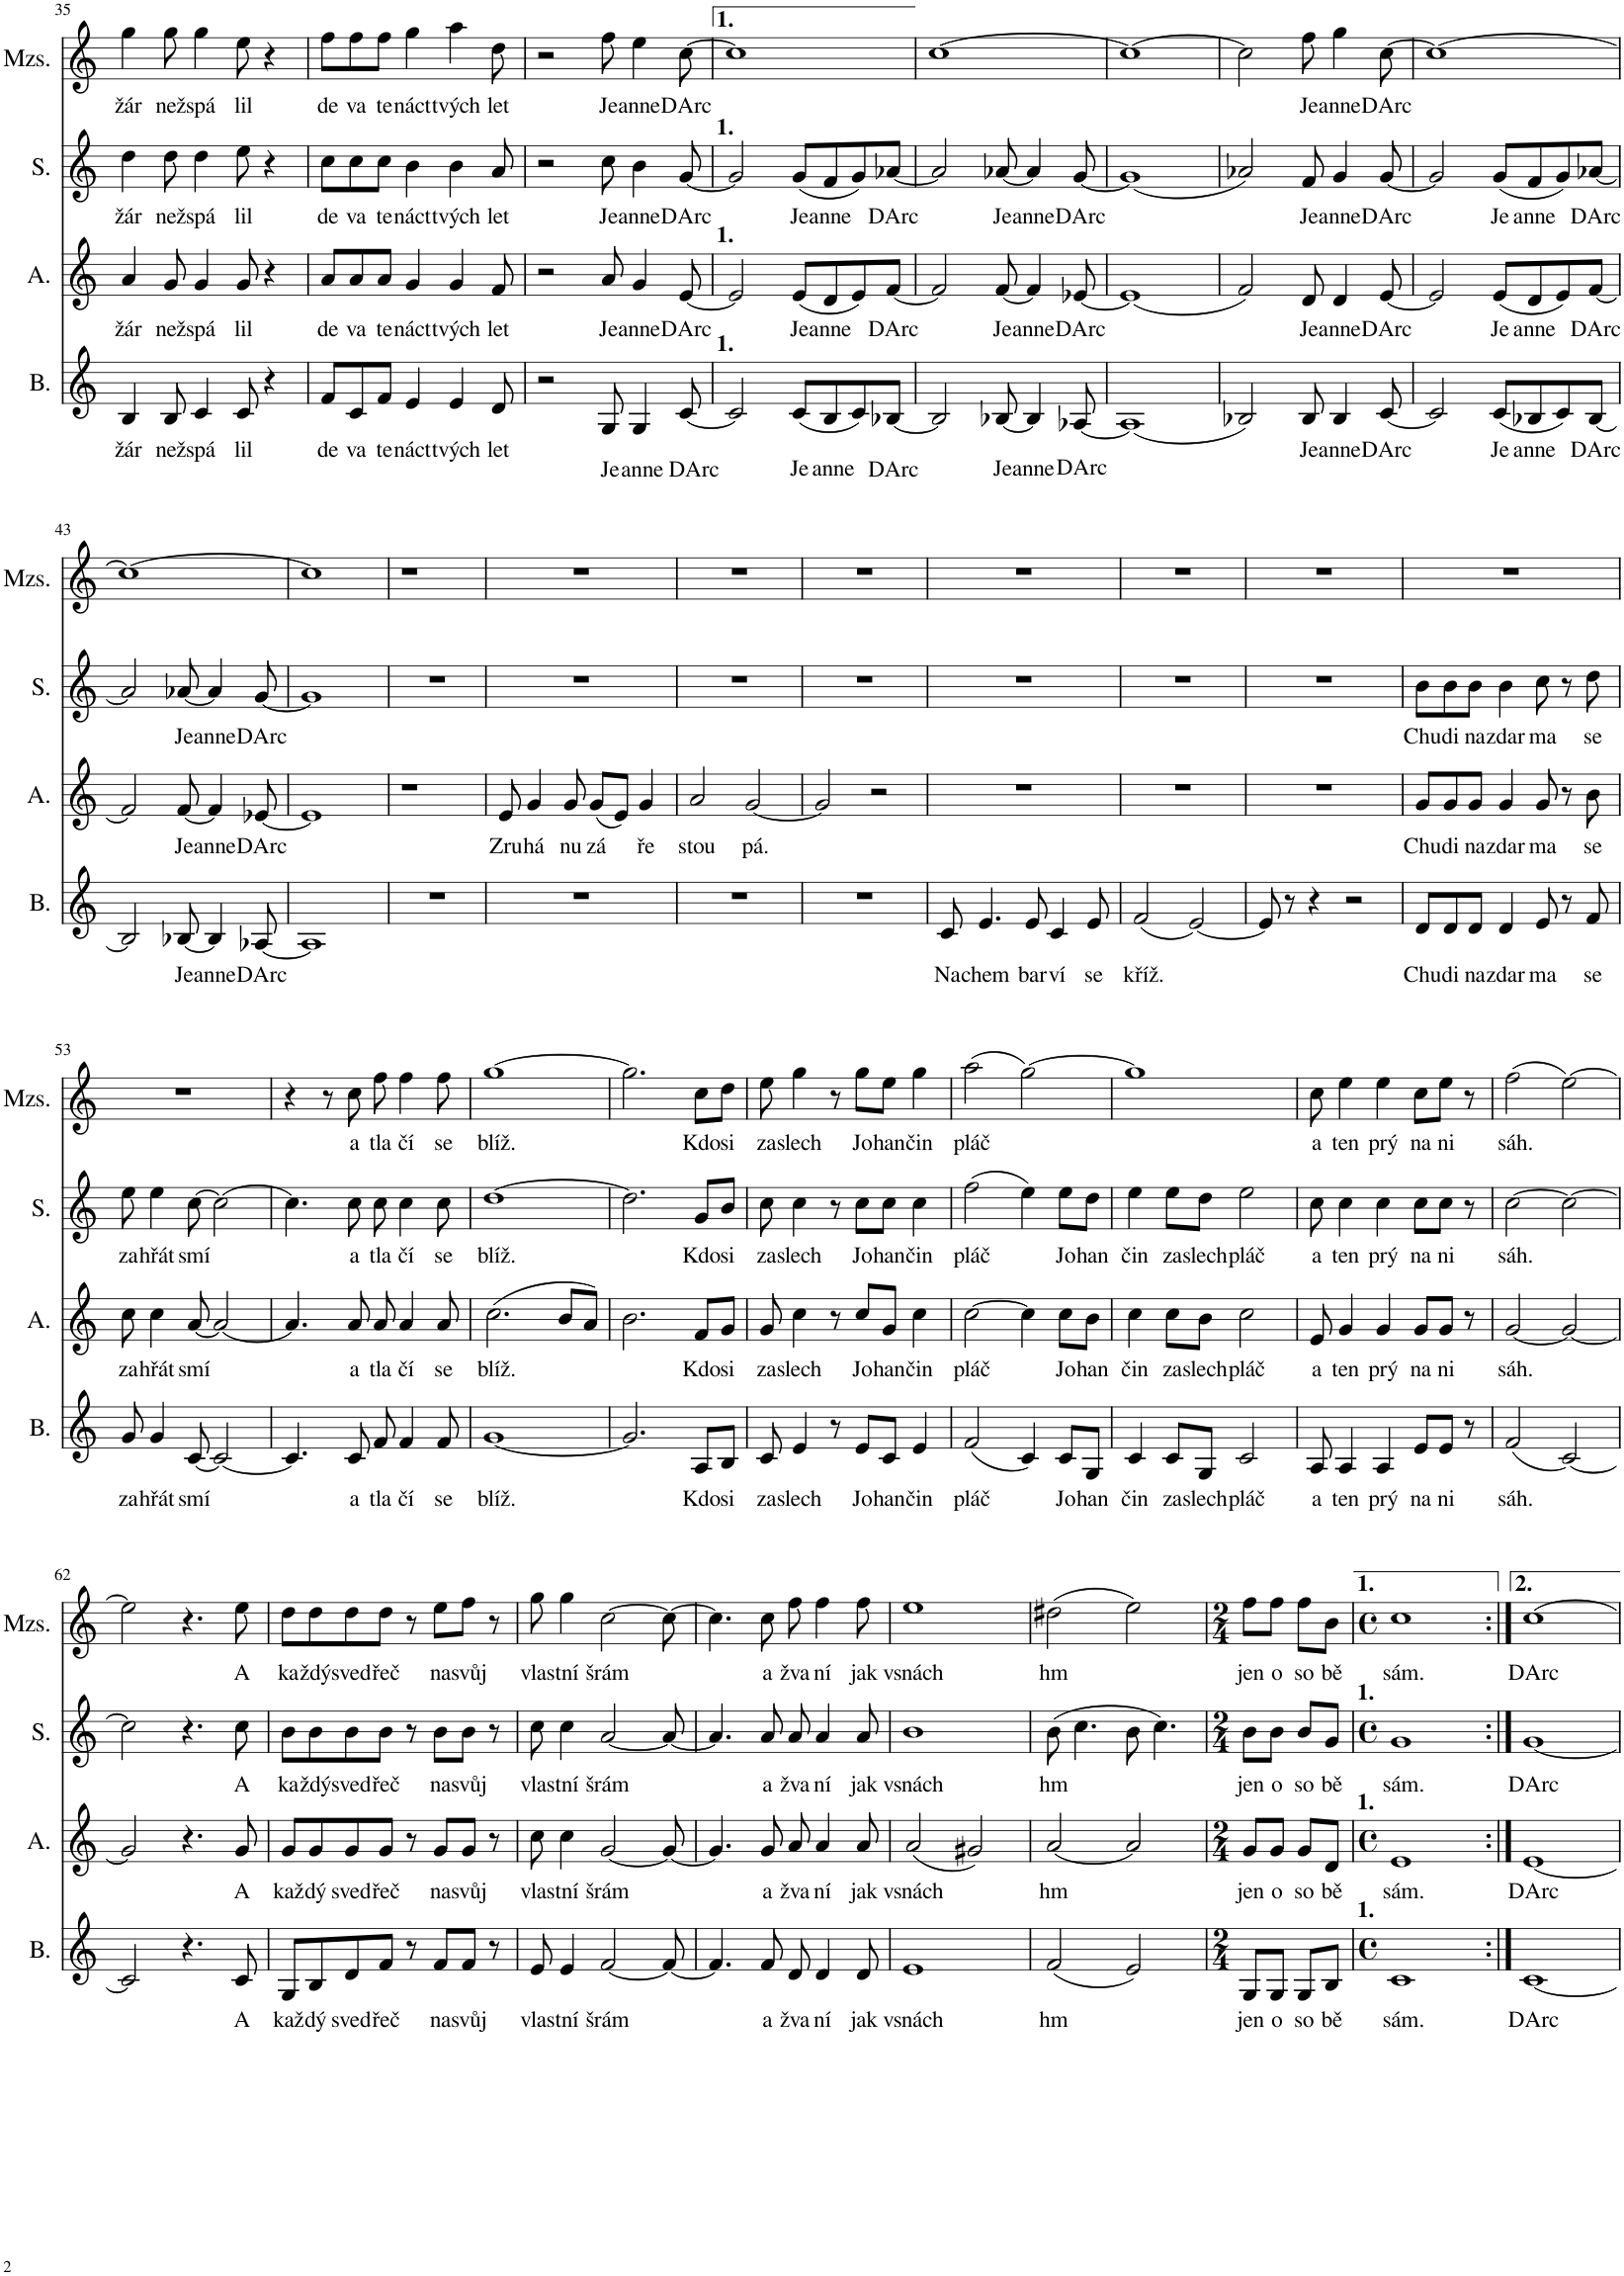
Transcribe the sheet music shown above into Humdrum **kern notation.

**kern	**text	**kern	**text	**kern	**text	**kern	**text
*part4	*part4	*part3	*part3	*part2	*part2	*part1	*part1
*staff4	*staff4	*staff3	*staff3	*staff2	*staff2	*staff1	*staff1
*I"Bas	*	*I"Alt	*	*I"Soprán	*	*I"Mezzosoprán	*
*I'B.	*	*I'A.	*	*I'S.	*	*I'Mzs.	*
!!LO:PB:g=z
*clefG2	*	*clefG2	*	*clefG2	*	*clefG2	*
*k[]	*	*k[]	*	*k[]	*	*k[]	*
*M4/4	*	*M4/4	*	*M4/4	*	*M4/4	*
*met(c)	*	*met(c)	*	*met(c)	*	*met(c)	*
=35	=35	=35	=35	=35	=35	=35	=35
!	!LO:LY:b	!	!LO:LY:b	!	!LO:LY:b	!	!LO:LY:b
4B/	žár	4a/	žár	4dd\	žár	4gg\	žár
!	!LO:LY:b	!	!LO:LY:b	!	!LO:LY:b	!	!LO:LY:b
8B/	než	8g/	než	8dd\	než	8gg\	než
!	!LO:LY:b	!	!LO:LY:b	!	!LO:LY:b	!	!LO:LY:b
4c/	spá	4g/	spá	4dd\	spá	4gg\	spá
!	!LO:LY:b	!	!LO:LY:b	!	!LO:LY:b	!	!LO:LY:b
8c/	lil	8g/	lil	8ee\	lil	8ee\	lil
4r	.	4r	.	4r	.	4r	.
=36	=36	=36	=36	=36	=36	=36	=36
!	!LO:LY:b	!	!LO:LY:b	!	!LO:LY:b	!	!LO:LY:b
8f/L	de	8a/L	de	8cc\L	de	8ff\L	de
!	!LO:LY:b	!	!LO:LY:b	!	!LO:LY:b	!	!LO:LY:b
8c/	va	8a/	va	8cc\	va	8ff\	va
!	!LO:LY:b	!	!LO:LY:b	!	!LO:LY:b	!	!LO:LY:b
8f/J	te	8a/J	te	8cc\J	te	8ff\J	te
!	!LO:LY:b	!	!LO:LY:b	!	!LO:LY:b	!	!LO:LY:b
4e/	náct	4g/	náct	4b\	náct	4gg\	náct
!	!LO:LY:b	!	!LO:LY:b	!	!LO:LY:b	!	!LO:LY:b
4e/	tvých	4g/	tvých	4b\	tvých	4aa\	tvých
!	!LO:LY:b	!	!LO:LY:b	!	!LO:LY:b	!	!LO:LY:b
8d/	let	8f/	let	8a/	let	8dd\	let
=37	=37	=37	=37	=37	=37	=37	=37
2r	.	2r	.	2r	.	2r	.
!	!LO:LY:b	!	!LO:LY:b	!	!LO:LY:b	!	!LO:LY:b
8G/	Je	8a/	Je	8cc\	Je	8ff\	Je
!	!LO:LY:b	!	!LO:LY:b	!	!LO:LY:b	!	!LO:LY:b
4G/	anne	4g/	anne	4b\	anne	4ee\	anne
!	!LO:LY:b	!	!LO:LY:b	!	!LO:LY:b	!	!LO:LY:b
[8c/	DArc	[8e/	DArc	[8g/	DArc	[8cc\	DArc
=38	=38	=38	=38	=38	=38	=38	=38
2c/]	.	2e/]	.	2g/]	.	1cc]	.
!	!LO:LY:b	!	!LO:LY:b	!	!LO:LY:b	!	!
(8c/L	Je	(8e/L	Je	(8g/L	Je	.	.
!	!LO:LY:b	!	!LO:LY:b	!	!LO:LY:b	!	!
8B/	anne	8d/	anne	8f/	anne	.	.
8c/)	.	8e/)	.	8g/)	.	.	.
!	!LO:LY:b	!	!LO:LY:b	!	!LO:LY:b	!	!
[8B-X/J	DArc	[8f/J	DArc	[8a-X/J	DArc	.	.
=39	=39	=39	=39	=39	=39	=39	=39
2B-/]	.	2f/]	.	2a-/]	.	[1cc	.
!	!LO:LY:b	!	!LO:LY:b	!	!LO:LY:b	!	!
[8B-X/	Je	[8f/	Je	[8a-X/	Je	.	.
!	!LO:LY:b	!	!LO:LY:b	!	!LO:LY:b	!	!
4B-/]	anne	4f/]	anne	4a-/]	anne	.	.
!	!LO:LY:b	!	!LO:LY:b	!	!LO:LY:b	!	!
[8A-X/	DArc	[8e-X/	DArc	[8g/	DArc	.	.
=40	=40	=40	=40	=40	=40	=40	=40
(1A-]	.	(1e-]	.	(1g]	.	1cc_	.
=41	=41	=41	=41	=41	=41	=41	=41
2B-X/)	.	2f/)	.	2a-X/)	.	2cc\]	.
!	!LO:LY:b	!	!LO:LY:b	!	!LO:LY:b	!	!LO:LY:b
8B-/	Je	8d/	Je	8f/	Je	8ff\	Je
!	!LO:LY:b	!	!LO:LY:b	!	!LO:LY:b	!	!LO:LY:b
4B-/	anne	4d/	anne	4g/	anne	4gg\	anne
!	!LO:LY:b	!	!LO:LY:b	!	!LO:LY:b	!	!LO:LY:b
[8c/	DArc	[8e/	DArc	[8g/	DArc	[8cc\	DArc
=42	=42	=42	=42	=42	=42	=42	=42
2c/]	.	2e/]	.	2g/]	.	1cc_	.
!	!LO:LY:b	!	!LO:LY:b	!	!LO:LY:b	!	!
(8c/L	Je	(8e/L	Je	(8g/L	Je	.	.
!	!LO:LY:b	!	!LO:LY:b	!	!LO:LY:b	!	!
8B-X/	anne	8d/	anne	8f/	anne	.	.
8c/)	.	8e/)	.	8g/)	.	.	.
!	!LO:LY:b	!	!LO:LY:b	!	!LO:LY:b	!	!
[8B-/J	DArc	[8f/J	DArc	[8a-X/J	DArc	.	.
!!LO:LB:g=z
=43	=43	=43	=43	=43	=43	=43	=43
2B-/]	.	2f/]	.	2a-/]	.	1cc_	.
!	!LO:LY:b	!	!LO:LY:b	!	!LO:LY:b	!	!
[8B-X/	Je	[8f/	Je	[8a-X/	Je	.	.
!	!LO:LY:b	!	!LO:LY:b	!	!LO:LY:b	!	!
4B-/]	anne	4f/]	anne	4a-/]	anne	.	.
!	!LO:LY:b	!	!LO:LY:b	!	!LO:LY:b	!	!
[8A-X/	DArc	[8e-X/	DArc	[8g/	DArc	.	.
=44	=44	=44	=44	=44	=44	=44	=44
1A-]	.	1e-]	.	1g]	.	1cc]	.
=45	=45	=45	=45	=45	=45	=45	=45
1r	.	1r	.	1r	.	1r	.
=46	=46	=46	=46	=46	=46	=46	=46
!	!	!	!LO:LY:b	!	!	!	!
1r	.	8e/	Zru	1r	.	1r	.
!	!	!	!LO:LY:b	!	!	!	!
.	.	4g/	há	.	.	.	.
!	!	!	!LO:LY:b	!	!	!	!
.	.	8g/	nu	.	.	.	.
!	!	!	!LO:LY:b	!	!	!	!
.	.	(8g/L	zá	.	.	.	.
.	.	8e/J)	.	.	.	.	.
!	!	!	!LO:LY:b	!	!	!	!
.	.	4g/	ře	.	.	.	.
=47	=47	=47	=47	=47	=47	=47	=47
!	!	!	!LO:LY:b	!	!	!	!
1r	.	2a/	stou	1r	.	1r	.
!	!	!	!LO:LY:b	!	!	!	!
.	.	[2g/	pá.	.	.	.	.
=48	=48	=48	=48	=48	=48	=48	=48
1r	.	2g/]	.	1r	.	1r	.
.	.	2r	.	.	.	.	.
=49	=49	=49	=49	=49	=49	=49	=49
!	!LO:LY:b	!	!	!	!	!	!
8c/	Na	1r	.	1r	.	1r	.
!	!LO:LY:b	!	!	!	!	!	!
4.e/	chem	.	.	.	.	.	.
!	!LO:LY:b	!	!	!	!	!	!
8e/	bar	.	.	.	.	.	.
!	!LO:LY:b	!	!	!	!	!	!
4c/	ví	.	.	.	.	.	.
!	!LO:LY:b	!	!	!	!	!	!
8e/	se	.	.	.	.	.	.
=50	=50	=50	=50	=50	=50	=50	=50
!	!LO:LY:b	!	!	!	!	!	!
(2f/	kříž.	1r	.	1r	.	1r	.
[2e/)	.	.	.	.	.	.	.
=51	=51	=51	=51	=51	=51	=51	=51
8e/]	.	1r	.	1r	.	1r	.
8r	.	.	.	.	.	.	.
4r	.	.	.	.	.	.	.
2r	.	.	.	.	.	.	.
=52	=52	=52	=52	=52	=52	=52	=52
!	!LO:LY:b	!	!LO:LY:b	!	!LO:LY:b	!	!
8d/L	Chu	8g/L	Chu	8b\L	Chu	1r	.
!	!LO:LY:b	!	!LO:LY:b	!	!LO:LY:b	!	!
8d/	di	8g/	di	8b\	di	.	.
!	!LO:LY:b	!	!LO:LY:b	!	!LO:LY:b	!	!
8d/J	na	8g/J	na	8b\J	na	.	.
!	!LO:LY:b	!	!LO:LY:b	!	!LO:LY:b	!	!
4d/	zdar	4g/	zdar	4b\	zdar	.	.
!	!LO:LY:b	!	!LO:LY:b	!	!LO:LY:b	!	!
8e/	ma	8g/	ma	8cc\	ma	.	.
8r	.	8r	.	8r	.	.	.
!	!LO:LY:b	!	!LO:LY:b	!	!LO:LY:b	!	!
8f/	se	8b\	se	8dd\	se	.	.
!!LO:LB:g=z
=53	=53	=53	=53	=53	=53	=53	=53
!	!LO:LY:b	!	!LO:LY:b	!	!LO:LY:b	!	!
8g/	za	8cc\	za	8ee\	za	1r	.
!	!LO:LY:b	!	!LO:LY:b	!	!LO:LY:b	!	!
4g/	hřát	4cc\	hřát	4ee\	hřát	.	.
!	!LO:LY:b	!	!LO:LY:b	!	!LO:LY:b	!	!
[8c/	smí	[8a/	smí	[8cc\	smí	.	.
2c/_	.	2a/_	.	2cc\_	.	.	.
=54	=54	=54	=54	=54	=54	=54	=54
4.c/]	.	4.a/]	.	4.cc\]	.	4r	.
.	.	.	.	.	.	8r	.
!	!LO:LY:b	!	!LO:LY:b	!	!LO:LY:b	!	!LO:LY:b
8c/	a	8a/	a	8cc\	a	8cc\	a
!	!LO:LY:b	!	!LO:LY:b	!	!LO:LY:b	!	!LO:LY:b
8f/	tla	8a/	tla	8cc\	tla	8ff\	tla
!	!LO:LY:b	!	!LO:LY:b	!	!LO:LY:b	!	!LO:LY:b
4f/	čí	4a/	čí	4cc\	čí	4ff\	čí
!	!LO:LY:b	!	!LO:LY:b	!	!LO:LY:b	!	!LO:LY:b
8f/	se	8a/	se	8cc\	se	8ff\	se
=55	=55	=55	=55	=55	=55	=55	=55
!	!LO:LY:b	!	!LO:LY:b	!	!LO:LY:b	!	!LO:LY:b
[1g	blíž.	(2.cc\	blíž.	[1dd	blíž.	[1gg	blíž.
.	.	8b/L	.	.	.	.	.
.	.	8a/J)	.	.	.	.	.
=56	=56	=56	=56	=56	=56	=56	=56
2.g/]	.	2.b\	.	2.dd\]	.	2.gg\]	.
!	!LO:LY:b	!	!LO:LY:b	!	!LO:LY:b	!	!LO:LY:b
8A/L	Kdo	8f/L	Kdo	8g/L	Kdo	8cc\L	Kdo
!	!LO:LY:b	!	!LO:LY:b	!	!LO:LY:b	!	!LO:LY:b
8B/J	si	8g/J	si	8b/J	si	8dd\J	si
=57	=57	=57	=57	=57	=57	=57	=57
!	!LO:LY:b	!	!LO:LY:b	!	!LO:LY:b	!	!LO:LY:b
8c/	za	8g/	za	8cc\	za	8ee\	za
!	!LO:LY:b	!	!LO:LY:b	!	!LO:LY:b	!	!LO:LY:b
4e/	slech	4cc\	slech	4cc\	slech	4gg\	slech
8r	.	8r	.	8r	.	8r	.
!	!LO:LY:b	!	!LO:LY:b	!	!LO:LY:b	!	!LO:LY:b
8e/L	Jo	8cc/L	Jo	8cc\L	Jo	8gg\L	Jo
!	!LO:LY:b	!	!LO:LY:b	!	!LO:LY:b	!	!LO:LY:b
8c/J	han	8g/J	han	8cc\J	han	8ee\J	han
!	!LO:LY:b	!	!LO:LY:b	!	!LO:LY:b	!	!LO:LY:b
4e/	čin	4cc\	čin	4cc\	čin	4gg\	čin
=58	=58	=58	=58	=58	=58	=58	=58
!	!LO:LY:b	!	!LO:LY:b	!	!LO:LY:b	!	!LO:LY:b
(2f/	pláč	[2cc\	pláč	(2ff\	pláč	(2aa\	pláč
4c/)	.	4cc\]	.	4ee\)	.	[2gg\)	.
!	!LO:LY:b	!	!LO:LY:b	!	!LO:LY:b	!	!
8c/L	Jo	8cc\L	Jo	8ee\L	Jo	.	.
!	!LO:LY:b	!	!LO:LY:b	!	!LO:LY:b	!	!
8G/J	han	8b\J	han	8dd\J	han	.	.
=59	=59	=59	=59	=59	=59	=59	=59
!	!LO:LY:b	!	!LO:LY:b	!	!LO:LY:b	!	!
4c/	čin	4cc\	čin	4ee\	čin	1gg]	.
!	!LO:LY:b	!	!LO:LY:b	!	!LO:LY:b	!	!
8c/L	za	8cc\L	za	8ee\L	za	.	.
!	!LO:LY:b	!	!LO:LY:b	!	!LO:LY:b	!	!
8G/J	slech	8b\J	slech	8dd\J	slech	.	.
!	!LO:LY:b	!	!LO:LY:b	!	!LO:LY:b	!	!
2c/	pláč	2cc\	pláč	2ee\	pláč	.	.
=60	=60	=60	=60	=60	=60	=60	=60
!	!LO:LY:b	!	!LO:LY:b	!	!LO:LY:b	!	!LO:LY:b
8A/	a	8e/	a	8cc\	a	8cc\	a
!	!LO:LY:b	!	!LO:LY:b	!	!LO:LY:b	!	!LO:LY:b
4A/	ten	4g/	ten	4cc\	ten	4ee\	ten
!	!LO:LY:b	!	!LO:LY:b	!	!LO:LY:b	!	!LO:LY:b
4A/	prý	4g/	prý	4cc\	prý	4ee\	prý
!	!LO:LY:b	!	!LO:LY:b	!	!LO:LY:b	!	!LO:LY:b
8e/L	na	8g/L	na	8cc\L	na	8cc\L	na
!	!LO:LY:b	!	!LO:LY:b	!	!LO:LY:b	!	!LO:LY:b
8e/J	ni	8g/J	ni	8cc\J	ni	8ee\J	ni
8r	.	8r	.	8r	.	8r	.
=61	=61	=61	=61	=61	=61	=61	=61
!	!LO:LY:b	!	!LO:LY:b	!	!LO:LY:b	!	!LO:LY:b
(2f/	sáh.	[2g/	sáh.	[2cc\	sáh.	(2ff\	sáh.
[2c/)	.	2g/_	.	2cc\_	.	[2ee\)	.
!!LO:LB:g=z
=62	=62	=62	=62	=62	=62	=62	=62
2c/]	.	2g/]	.	2cc\]	.	2ee\]	.
4.r	.	4.r	.	4.r	.	4.r	.
!	!LO:LY:b	!	!LO:LY:b	!	!LO:LY:b	!	!LO:LY:b
8c/	A	8g/	A	8cc\	A	8ee\	A
=63	=63	=63	=63	=63	=63	=63	=63
!	!LO:LY:b	!	!LO:LY:b	!	!LO:LY:b	!	!LO:LY:b
8G/L	kaž	8g/L	kaž	8b\L	ka	8dd\L	ka
!	!LO:LY:b	!	!LO:LY:b	!	!LO:LY:b	!	!LO:LY:b
8B/	dý	8g/	dý	8b\	ždý	8dd\	ždý
!	!LO:LY:b	!	!LO:LY:b	!	!LO:LY:b	!	!LO:LY:b
8d/	sved	8g/	sved	8b\	sved	8dd\	sved
!	!LO:LY:b	!	!LO:LY:b	!	!LO:LY:b	!	!LO:LY:b
8f/J	řeč	8g/J	řeč	8b\J	řeč	8dd\J	řeč
8r	.	8r	.	8r	.	8r	.
!	!LO:LY:b	!	!LO:LY:b	!	!LO:LY:b	!	!LO:LY:b
8f/L	na	8g/L	na	8b\L	na	8ee\L	na
!	!LO:LY:b	!	!LO:LY:b	!	!LO:LY:b	!	!LO:LY:b
8f/J	svůj	8g/J	svůj	8b\J	svůj	8ff\J	svůj
8r	.	8r	.	8r	.	8r	.
=64	=64	=64	=64	=64	=64	=64	=64
!	!LO:LY:b	!	!LO:LY:b	!	!LO:LY:b	!	!LO:LY:b
8e/	vlas	8cc\	vlas	8cc\	vlas	8gg\	vlas
!	!LO:LY:b	!	!LO:LY:b	!	!LO:LY:b	!	!LO:LY:b
4e/	tní	4cc\	tní	4cc\	tní	4gg\	tní
!	!LO:LY:b	!	!LO:LY:b	!	!LO:LY:b	!	!LO:LY:b
[2f/	šrám	[2g/	šrám	[2a/	šrám	[2cc\	šrám
8f/_	.	8g/_	.	8a/_	.	8cc\_	.
=65	=65	=65	=65	=65	=65	=65	=65
4.f/]	.	4.g/]	.	4.a/]	.	4.cc\]	.
!	!LO:LY:b	!	!LO:LY:b	!	!LO:LY:b	!	!LO:LY:b
8f/	a	8g/	a	8a/	a	8cc\	a
!	!LO:LY:b	!	!LO:LY:b	!	!LO:LY:b	!	!LO:LY:b
8d/	žva	8a/	žva	8a/	žva	8ff\	žva
!	!LO:LY:b	!	!LO:LY:b	!	!LO:LY:b	!	!LO:LY:b
4d/	ní	4a/	ní	4a/	ní	4ff\	ní
!	!LO:LY:b	!	!LO:LY:b	!	!LO:LY:b	!	!LO:LY:b
8d/	jak	8a/	jak	8a/	jak	8ff\	jak
=66	=66	=66	=66	=66	=66	=66	=66
!	!LO:LY:b	!	!LO:LY:b	!	!LO:LY:b	!	!LO:LY:b
1e	vsnách	(2a/	vsnách	1b	vsnách	1ee	vsnách
.	.	2g#X/)	.	.	.	.	.
=67	=67	=67	=67	=67	=67	=67	=67
!	!LO:LY:b	!	!LO:LY:b	!	!LO:LY:b	!	!LO:LY:b
(2f/	hm	[2a/	hm	(8b\	hm	(2dd#X\	hm
.	.	.	.	4.cc\	.	.	.
2e/)	.	2a/]	.	8b\	.	2ee\)	.
.	.	.	.	4.cc\)	.	.	.
=68	=68	=68	=68	=68	=68	=68	=68
*M2/4	*	*M2/4	*	*M2/4	*	*M2/4	*
!	!LO:LY:b	!	!LO:LY:b	!	!LO:LY:b	!	!LO:LY:b
8G/L	jen	8g/L	jen	8b\L	jen	8ff\L	jen
!	!LO:LY:b	!	!LO:LY:b	!	!LO:LY:b	!	!LO:LY:b
8G/J	o	8g/J	o	8b\J	o	8ff\J	o
!	!LO:LY:b	!	!LO:LY:b	!	!LO:LY:b	!	!LO:LY:b
8G/L	so	8g/L	so	8b/L	so	8ff\L	so
!	!LO:LY:b	!	!LO:LY:b	!	!LO:LY:b	!	!LO:LY:b
8B/J	bě	8d/J	bě	8g/J	bě	8b\J	bě
=69	=69	=69	=69	=69	=69	=69	=69
*M4/4	*	*M4/4	*	*M4/4	*	*M4/4	*
*met(c)	*	*met(c)	*	*met(c)	*	*met(c)	*
!	!LO:LY:b	!	!LO:LY:b	!	!LO:LY:b	!	!LO:LY:b
1c	sám.	1e	sám.	1g	sám.	1cc	sám.
=70:|!	=70:|!	=70:|!	=70:|!	=70:|!	=70:|!	=70:|!	=70:|!
!	!LO:LY:b	!	!LO:LY:b	!	!LO:LY:b	!	!LO:LY:b
[1c	DArc	[1e	DArc	[1g	DArc	[1cc	DArc
=	=	=	=	=	=	=	=
*-	*-	*-	*-	*-	*-	*-	*-
